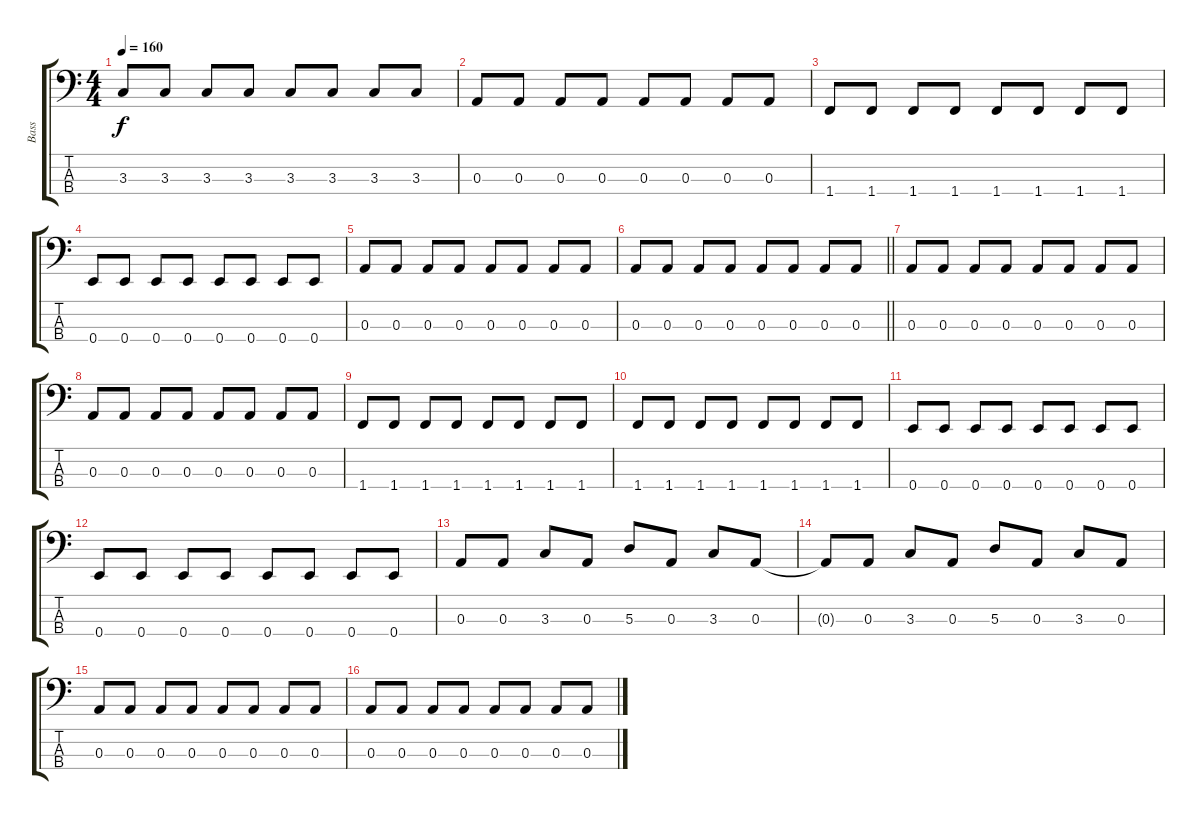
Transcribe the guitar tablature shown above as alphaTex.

\track ("Bass" "Bass") {instrument electricbassfinger}
\staff {score tabs}
\tuning (G2 D2 A1 E1) {hide}
\ts (4 4)
\tempo 160
\clef f4
\ks c
3.3.8{dy f} 3.3.8 3.3.8 3.3.8 3.3.8 3.3.8 3.3.8 3.3.8 |
0.3.8 0.3.8 0.3.8 0.3.8 0.3.8 0.3.8 0.3.8 0.3.8 |
1.4.8 1.4.8 1.4.8 1.4.8 1.4.8 1.4.8 1.4.8 1.4.8 |
0.4.8 0.4.8 0.4.8 0.4.8 0.4.8 0.4.8 0.4.8 0.4.8 |
0.3.8 0.3.8 0.3.8 0.3.8 0.3.8 0.3.8 0.3.8 0.3.8 |
\barLineRight lightlight
0.3.8 0.3.8 0.3.8 0.3.8 0.3.8 0.3.8 0.3.8 0.3.8 |
0.3.8 0.3.8 0.3.8 0.3.8 0.3.8 0.3.8 0.3.8 0.3.8 |
0.3.8 0.3.8 0.3.8 0.3.8 0.3.8 0.3.8 0.3.8 0.3.8 |
1.4.8 1.4.8 1.4.8 1.4.8 1.4.8 1.4.8 1.4.8 1.4.8 |
1.4.8 1.4.8 1.4.8 1.4.8 1.4.8 1.4.8 1.4.8 1.4.8 |
0.4.8 0.4.8 0.4.8 0.4.8 0.4.8 0.4.8 0.4.8 0.4.8 |
0.4.8 0.4.8 0.4.8 0.4.8 0.4.8 0.4.8 0.4.8 0.4.8 |
0.3.8 0.3.8 3.3.8 0.3.8 5.3.8 0.3.8 3.3.8 0.3.8 |
0.3{t}.8 0.3.8 3.3.8 0.3.8 5.3.8 0.3.8 3.3.8 0.3.8 |
0.3.8 0.3.8 0.3.8 0.3.8 0.3.8 0.3.8 0.3.8 0.3.8 |
0.3.8 0.3.8 0.3.8 0.3.8 0.3.8 0.3.8 0.3.8 0.3.8
